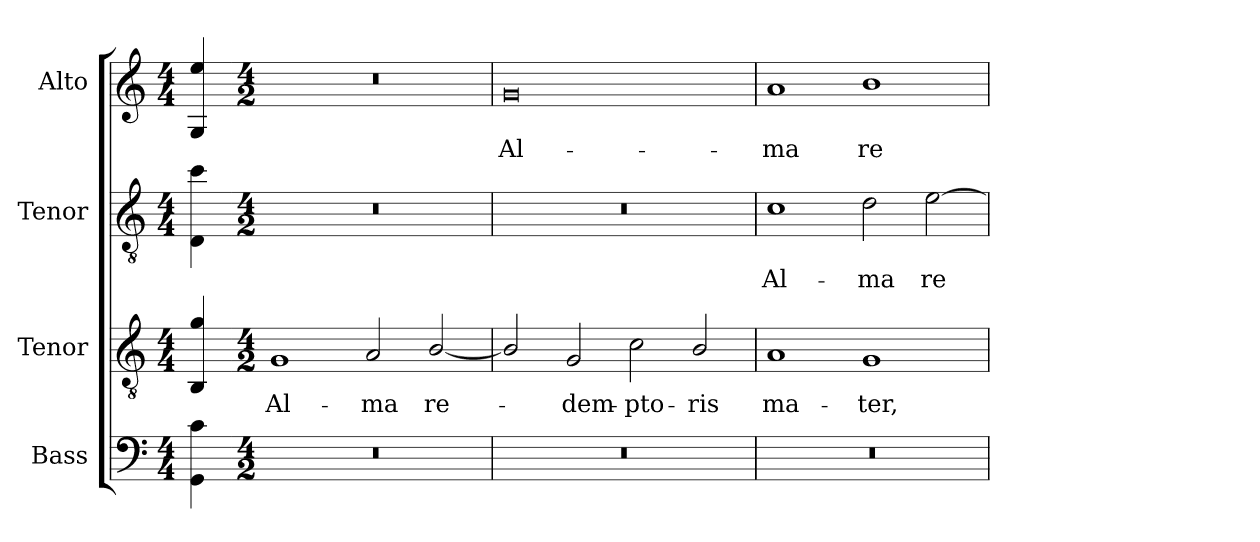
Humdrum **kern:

**kern	**kern	**text	**kern	**text	**kern	**text
*part4	*part3	*part3	*part2	*part2	*part1	*part1
*staff4	*staff3	*staff3	*staff2	*staff2	*staff1	*staff1
*I"Bass	*I"Tenor	*	*I"Tenor	*	*I"Alto	*
*I'B.	*I'T.	*	*	*	*	*
!!LO:PB:g=z
*clefF4	*clefGv2	*	*clefGv2	*	*clefG2	*
*	*ITrd7c12	*	*ITrd7c12	*	*	*
*k[]	*k[]	*	*k[]	*	*k[]	*
*C:	*C:	*	*C:	*	*C:	*
*M4/4	*M4/4	*	*M4/4	*	*M4/4	*
=	=	=	=	=	=	=
4GGi\ 4ci	4BBBi/ 4Gi	.	4DDi\ 4ci	.	4Gi/ 4eei	.
=1-	=1-	=1-	=1-	=1-	=1-	=1-
*M4/2	*M4/2	*	*M4/2	*	*M4/2	*
!LO:N:vis=1	!	!	!	!	!	!
!	!	!LO:LY:b:color=#000000	!LO:N:vis=1	!	!LO:N:vis=1	!
0r	1GGi	Al-	0r	.	0r	.
!	!	!LO:LY:b:color=#000000	!	!	!	!
.	2AAi/	-ma	.	.	.	.
!	!	!LO:LY:b:color=#000000	!	!	!	!
.	[2BBi/	re-	.	.	.	.
=2	=2	=2	=2	=2	=2	=2
!LO:N:vis=1	!	!	!LO:N:vis=1	!	!	!
!	!	!	!	!	!	!LO:LY:b:color=#000000
0r	2BBi/]	.	0r	.	0gi	Al-
!	!	!LO:LY:b:color=#000000	!	!	!	!
.	2GGi/	-dem-	.	.	.	.
!	!	!LO:LY:b:color=#000000	!	!	!	!
.	2Ci\	-pto-	.	.	.	.
!	!	!LO:LY:b:color=#000000	!	!	!	!
.	2BBi/	-ris	.	.	.	.
=3	=3	=3	=3	=3	=3	=3
!LO:N:vis=1	!	!	!	!	!	!
!	!	!LO:LY:b:color=#000000	!	!	!	!
!	!	!	!	!LO:LY:b:color=#000000	!	!
!	!	!	!	!	!	!LO:LY:b:color=#000000
0r	1AAi	ma-	1Ci	Al-	1ai	-ma
!	!	!LO:LY:b:color=#000000	!	!	!	!
!	!	!	!	!LO:LY:b:color=#000000	!	!
!	!	!	!	!	!	!LO:LY:b:color=#000000
.	1GGi	-ter,	2Di\	-ma	1bi	re-
!	!	!	!	!LO:LY:b:color=#000000	!	!
.	.	.	[2Ei\	re-	.	.
=	=	=	=	=	=	=
*-	*-	*-	*-	*-	*-	*-
